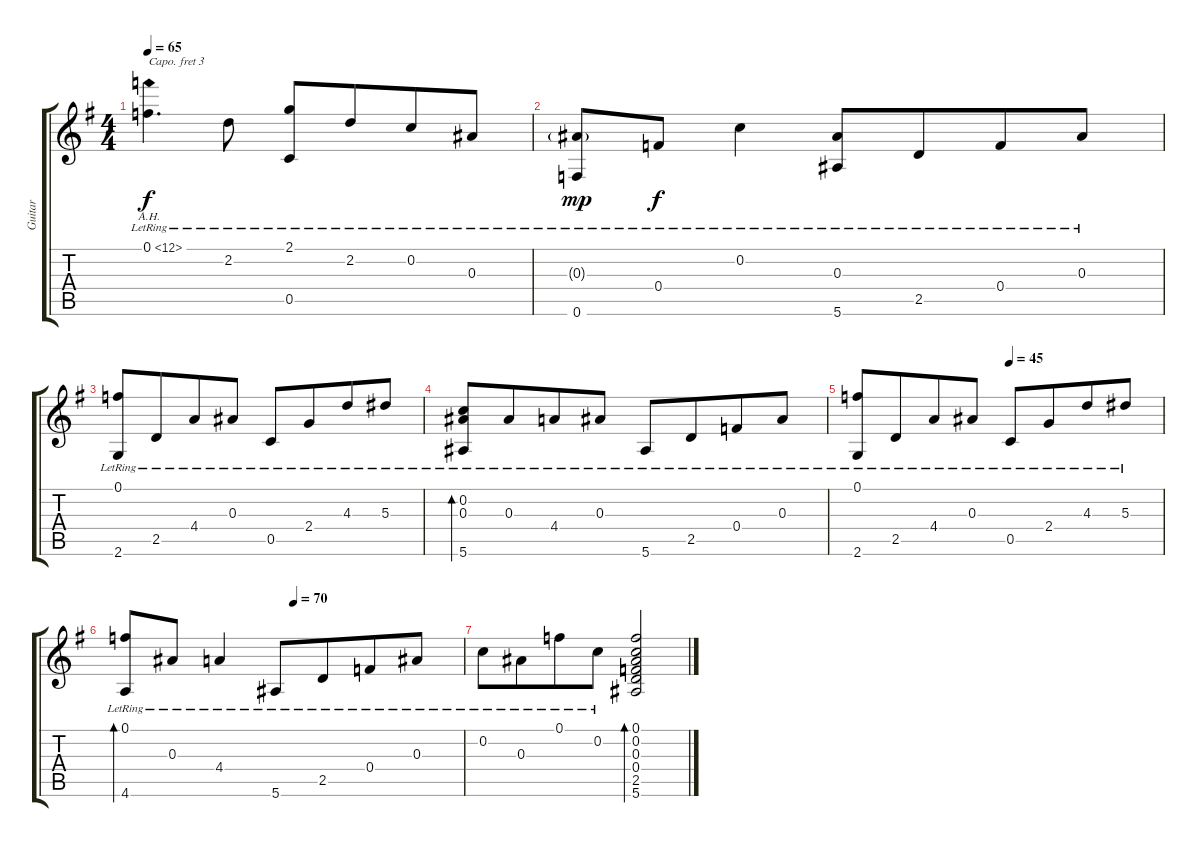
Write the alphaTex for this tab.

\track ("Guitar" "Guitar") {instrument acousticguitarsteel}
\staff {score tabs}
\capo 3
\tuning (D4 A3 G3 D3 A2 D2) {hide}
\ts (4 4)
\tempo 65
\clef g2
\ks g
0.1{ah 12 lr}.4{d dy f} 2.2{lr}.8 (2.1{lr} 0.5{lr}).8 2.2{lr}.8{beam merge} 0.2{lr}.8 0.3{lr}.8 |
(0.3{g lr} 0.6{lr}).8{dy mp} 0.4{lr}.8{dy f} 0.2{lr}.4 (0.3{lr} 5.6{lr}).8 2.5{lr}.8{beam merge} 0.4{lr}.8 0.3{lr}.8 |
(0.1{lr} 2.6{lr}).8 2.5{lr}.8{beam merge} 4.4{lr}.8 0.3{lr}.8 0.5{lr}.8 2.4{lr}.8{beam merge} 4.3{lr}.8 5.3{lr}.8 |
(0.2{lr} 0.3{lr} 5.6{lr}).8{bd 240} 0.3{lr}.8{beam merge} 4.4{lr}.8 0.3{lr}.8 5.6{lr}.8 2.5{lr}.8{beam merge} 0.4{lr}.8 0.3{lr}.8 |
\tempo (45 0.5)
(0.1{lr} 2.6{lr}).8 2.5{lr}.8{beam merge} 4.4{lr}.8 0.3{lr}.8 0.5{lr}.8 2.4{lr}.8{beam merge} 4.3{lr}.8 5.3{lr}.8 |
\tempo (70 0.5)
(0.1{lr} 4.6{lr}).8{bd 240} 0.3{lr}.8 4.4{lr}.4 5.6{lr}.8 2.5{lr}.8{beam merge} 0.4{lr}.8 0.3{lr}.8 |
0.2{lr}.8 0.3{lr}.8{beam merge} 0.1{lr}.8 0.2{lr}.8 (0.1 0.2 0.3 0.4 2.5 5.6).2{bd 480}
